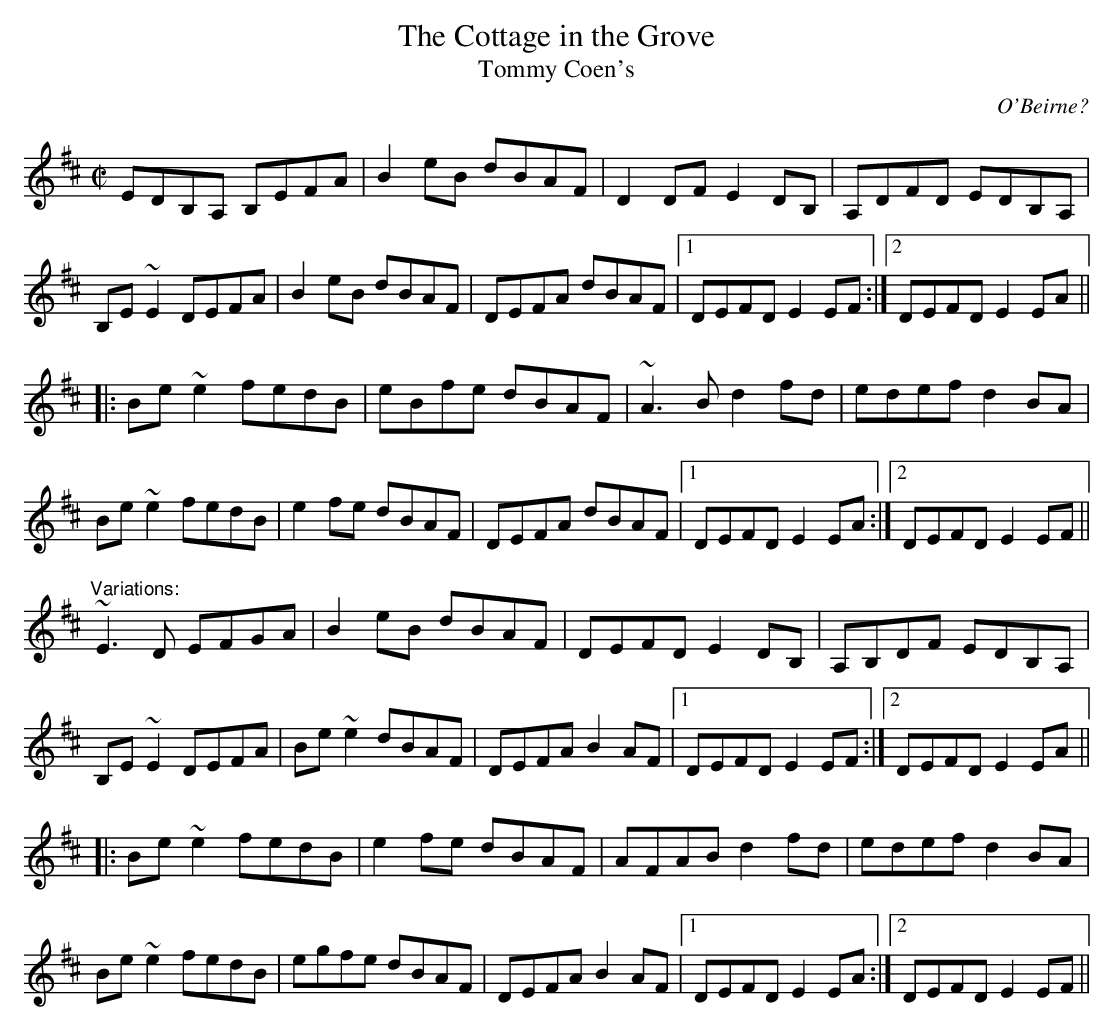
X:1
T:Cottage in the Grove, The
T:Tommy Coen's
C:O'Beirne?
M:C|
K:Edor
EDB,A, B,EFA|B2eB dBAF|D2DF E2DB,|A,DFD EDB,A,|
B,E~E2 DEFA|B2eB dBAF|DEFA dBAF|1 DEFD E2EF:|2 DEFD E2EA||
|:Be~e2 fedB|eBfe dBAF|~A3B d2fd|edef d2BA|
Be~e2 fedB|e2fe dBAF|DEFA dBAF|1 DEFD E2EA:|2 DEFD E2EF||
"Variations:"
~E3D EFGA|B2eB dBAF|DEFD E2DB,|A,B,DF EDB,A,|
B,E~E2 DEFA|Be~e2 dBAF|DEFA B2AF|1 DEFD E2EF:|2 DEFD E2EA||
|:Be~e2 fedB|e2fe dBAF|AFAB d2fd|edef d2BA|
Be~e2 fedB|egfe dBAF|DEFA B2AF|1 DEFD E2EA:|2 DEFD E2EF||
